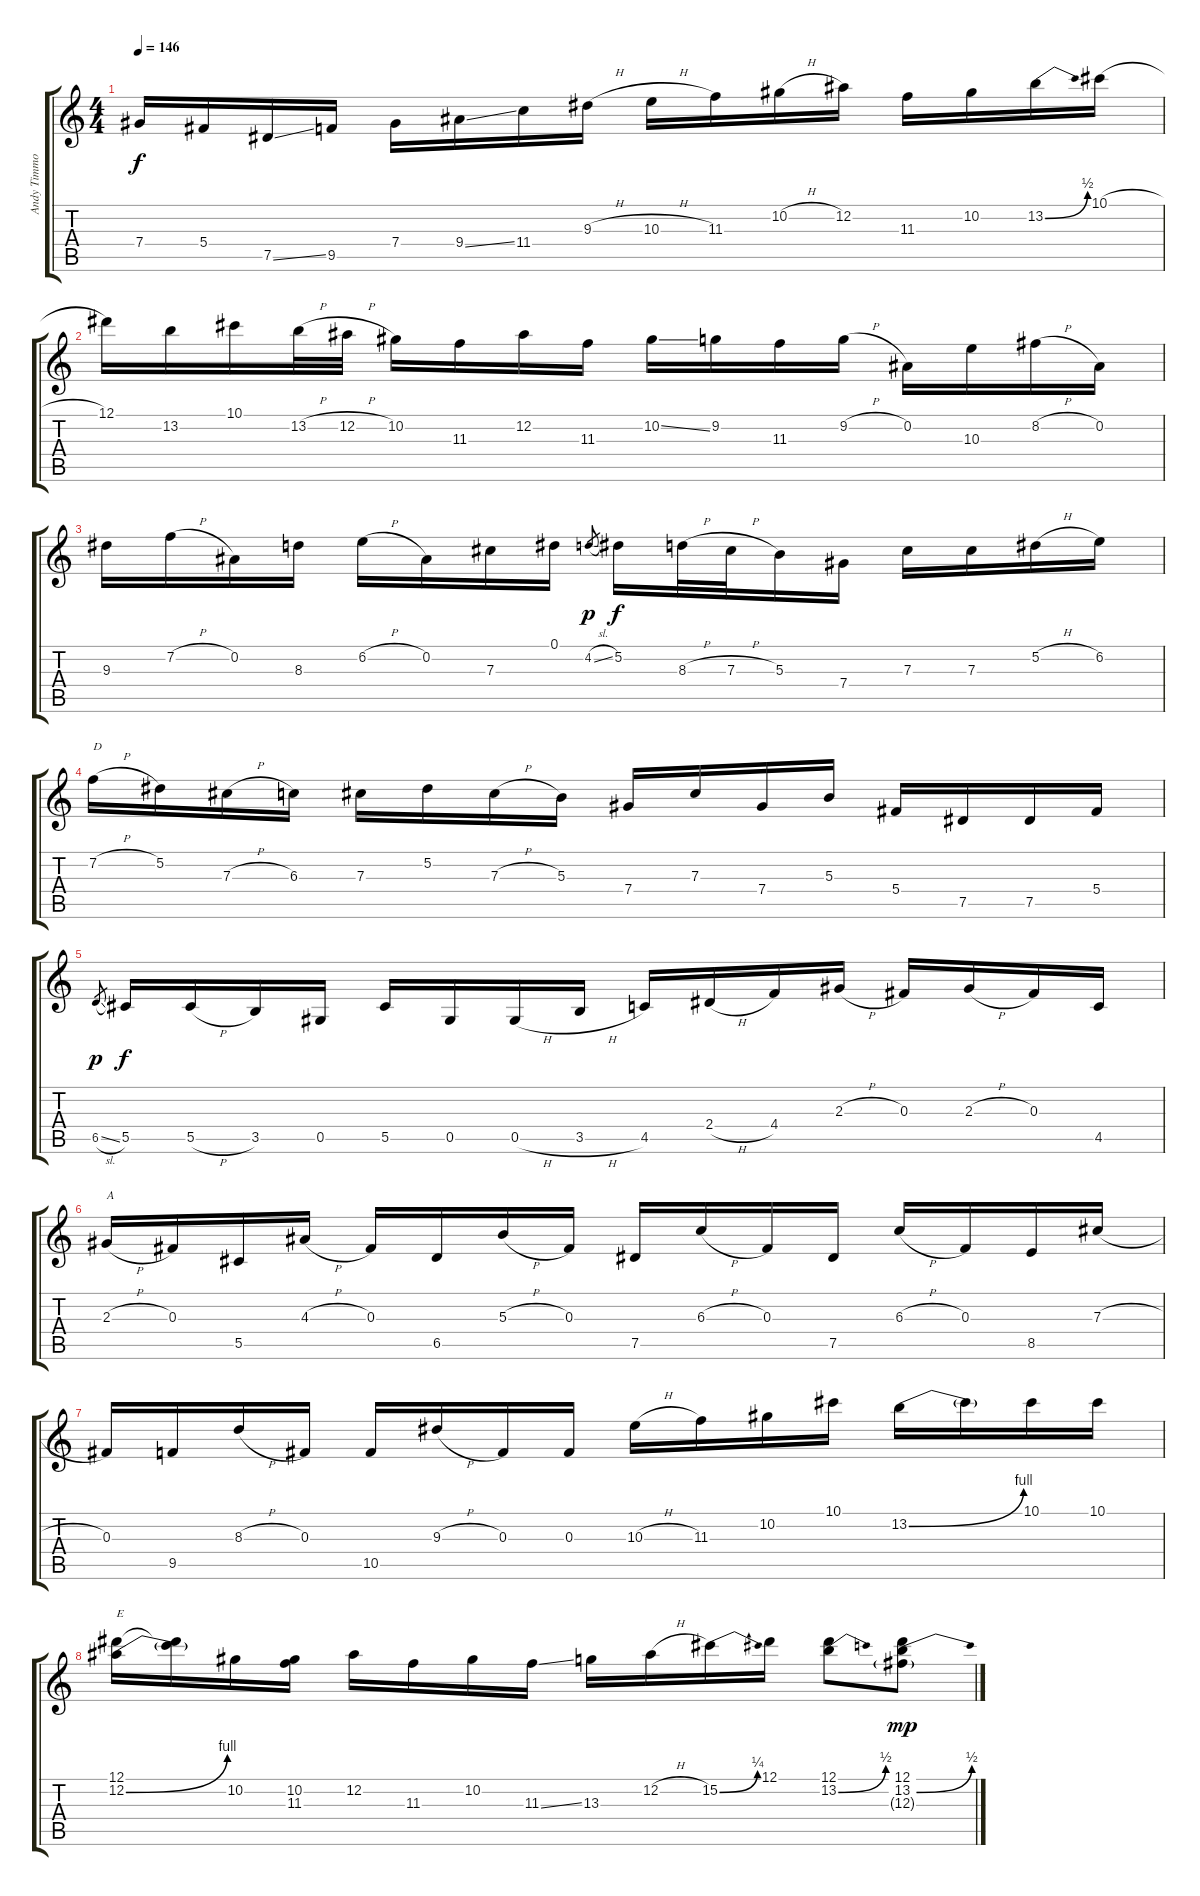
\track ("Andy Timmons" "Andy Timmo") {instrument electricguitarclean}
\staff {score tabs}
\tuning (Eb4 Bb3 Gb3 Db3 Ab2 Eb2) {hide}
\ts (4 4)
\tempo 146
\clef g2
\ks c
7.4.16{dy f} 5.4.16 7.5{ss}.16 9.5.16 7.4.16 9.4{ss}.16 11.4.16 9.3{h}.16 10.3{h}.16 11.3.16 10.2{h}.16 12.2.16 11.3.16 10.2.16 13.2{be (bend 0 0 60 2)}.16 10.1{h}.16 |
12.1.16 13.2.16 10.1.16 13.2{h}.32 12.2{h}.32 10.2.16 11.3.16 12.2.16 11.3.16 10.2{ss}.16 9.2.16 11.3.16 9.2{h}.16 0.2.16 10.3.16 8.2{h}.16 0.2.16 |
9.3.16 7.2{h}.16 0.2.16 8.3.16 6.2{h}.16 0.2.16 7.3.16 0.1.16 4.2{sl}.8{gr dy p} 5.2.16{dy f} 8.3{h}.32 7.3{h}.32 5.3.16 7.4.16 7.3.16 7.3.16 5.2{h}.16 6.2.16 |
7.2{h}.16{txt "D"} 5.2.16 7.3{h}.16 6.3.16 7.3.16 5.2.16 7.3{h}.16 5.3.16 7.4.16 7.3.16 7.4.16 5.3.16 5.4.16 7.5.16 7.5.16 5.4.16 |
6.5{sl}.8{gr dy p} 5.5.16{dy f} 5.5{h}.16 3.5.16 0.5.16 5.5.16 0.5.16 0.5{h}.16 3.5{h}.16 4.5.16 2.4{h}.16 4.4.16 2.3{h}.16 0.3.16 2.3{h}.16 0.3.16 4.5.16 |
2.3{h}.16{txt "A"} 0.3.16 5.5.16 4.3{h}.16 0.3.16 6.5.16 5.3{h}.16 0.3.16 7.5.16 6.3{h}.16 0.3.16 7.5.16 6.3{h}.16 0.3.16 8.5.16 7.3{h}.16 |
0.3.16 9.5.16 8.3{h}.16 0.3.16 10.5.16 9.3{h}.16 0.3.16 0.3.16 10.3{h}.16 11.3.16 10.2.16 10.1.16 13.2{be (bend 0 0 60 4)}.16 13.2{t}.16 10.1.16 10.1.16 |
(12.1 12.2{be (bend 0 0 60 4)}).16{txt "E"} (12.1{t} 12.2{t}).16 10.2.16 (10.2 11.3).16 12.2.16 11.3.16 10.2.16 11.3{ss}.16 13.3.16 12.2{h}.16 15.2{be (bend 0 0 60 1)}.16 12.1.16 (12.1 13.2{be (bend 0 0 60 2)}).8 (12.1 13.2{be (bend 0 0 60 2)} 12.3{g}).8{dy mp}
